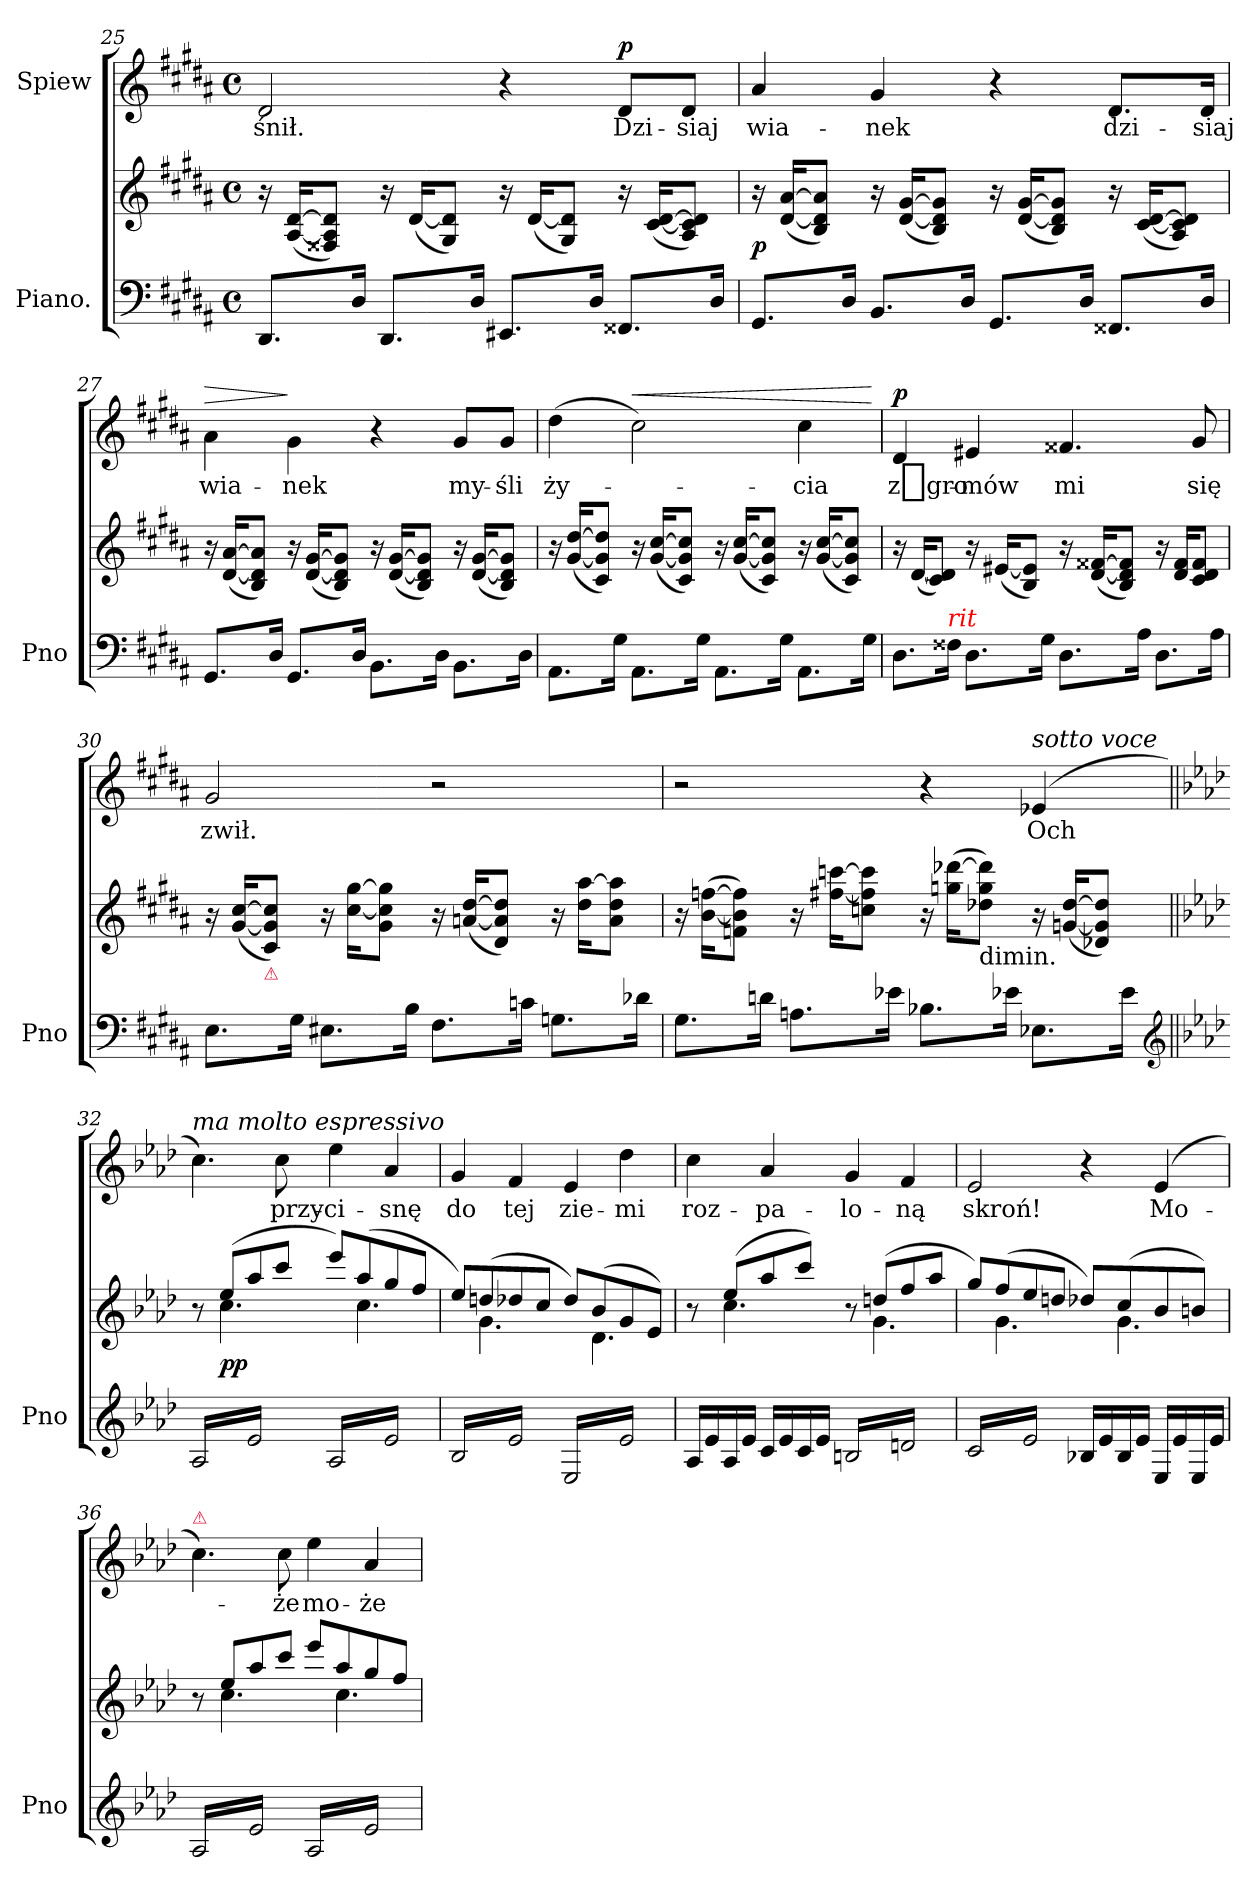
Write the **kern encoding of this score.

**kern	**kern	**dynam	**kern	**text	**dynam
*part2	*part2	*part2	*part1	*part1	*part1
*staff3	*staff2	*staff2/3	*staff1	*staff1	*staff1
*I"Piano.	*	*	*I"Spiew	*	*
*I'Pno	*	*	*	*	*
*clefF4	*clefG2	*	*clefG2	*	*
*k[f#c#g#d#a#]	*k[f#c#g#d#a#]	*	*k[f#c#g#d#a#]	*	*
*g#:	*g#:	*	*g#:	*	*
*M4/4	*M4/4	*	*M4/4	*	*
*met(c)	*met(c)	*	*met(c)	*	*
=25	=25	=25	=25	=25	=25
8.DD#/L	16r	.	2d#/	śnił.	.
.	([16A#/ [16d#/KL	.	.	.	.
.	8F##X/ 8A#]/ 8d#]/J)	.	.	.	.
16D#/Jk	.	.	.	.	.
8.DD#/L	16r	.	.	.	.
.	([16d#/KL	.	.	.	.
.	8G#/ 8d#]/J)	.	.	.	.
16D#/Jk	.	.	.	.	.
8.EE#X/L	16r	.	4r	.	.
.	([16d#/KL	.	.	.	.
.	8G#/ 8d#]/J)	.	.	.	.
16D#/Jk	.	.	.	.	.
!	!	!	!	!	!LO:DY:a
8.FF##X/L	16r	.	8d#/L	Dzi-	p
.	([16c#/ [16d#/KL	.	.	.	.
.	8A#/ 8c#]/ 8d#]/J)	.	8d#/J	-siaj	.
16D#/Jk	.	.	.	.	.
=26	=26	=26	=26	=26	=26
8.GG#/L	16r	p	4a#/	wia-	.
.	([16d#/ [16a#/KL	.	.	.	.
.	8B/ 8d#]/ 8a#]/J)	.	.	.	.
16D#/Jk	.	.	.	.	.
8.BB/L	16r	.	4g#/	-nek	.
.	([16d#/ [16g#/KL	.	.	.	.
.	8B/ 8d#]/ 8g#]/J)	.	.	.	.
16D#/Jk	.	.	.	.	.
8.GG#/L	16r	.	4r	.	.
.	([16d#/ [16g#/KL	.	.	.	.
.	8B/ 8d#]/ 8g#]/J)	.	.	.	.
16D#/Jk	.	.	.	.	.
8.FF##X/L	16r	.	8.d#/L	dzi-	.
.	([16c#/ [16d#/KL	.	.	.	.
.	8A#/ 8c#]/ 8d#]/J)	.	.	.	.
16D#/Jk	.	.	16d#/Jk	-siaj	.
=27	=27	=27	=27	=27	=27
!	!	!	!	!	!LO:HP:a
8.GG#/L	16r	.	4a#\	wia-	>
.	([16d#/ [16a#/KL	.	.	.	.
.	8B/ 8d#]/ 8a#]/J)	.	.	.	.
16D#/Jk	.	.	.	.	.
8.GG#/L	16r	.	4g#\	-nek	]
.	([16d#/ [16g#/KL	.	.	.	.
.	8B/ 8d#]/ 8g#]/J)	.	.	.	.
16D#/Jk	.	.	.	.	.
8.BB\L	16r	.	4r	.	.
.	([16d#/ [16g#/KL	.	.	.	.
.	8B/ 8d#]/ 8g#]/J)	.	.	.	.
16D#\Jk	.	.	.	.	.
8.BB\L	16r	.	8g#/L	my-	.
.	([16d#/ [16g#/KL	.	.	.	.
.	8B/ 8d#]/ 8g#]/J)	.	8g#/J	-śli	.
16D#\Jk	.	.	.	.	.
=28	=28	=28	=28	=28	=28
8.AA#\L	16r	.	(4dd#\	ży-	.
.	([16g#/ [16dd#/KL	.	.	.	.
.	8c#/ 8g#]/ 8dd#]/J)	.	.	.	.
16G#\Jk	.	.	.	.	.
!	!	!	!	!	!LO:HP:a
8.AA#\L	16r	.	2cc#\)	.	<
.	([16g#/ [16cc#/KL	.	.	.	.
.	8c#/ 8g#]/ 8cc#]/J)	.	.	.	.
16G#\Jk	.	.	.	.	.
8.AA#\L	16r	.	.	.	.
.	([16g#/ [16cc#/KL	.	.	.	.
.	8c#/ 8g#]/ 8cc#]/J)	.	.	.	.
16G#\Jk	.	.	.	.	.
8.AA#\L	16r	.	4cc#\	-cia	.
.	([16g#/ [16cc#/KL	.	.	.	.
.	8c#/ 8g#]/ 8cc#]/J)	.	.	.	.
16G#\Jk	.	.	.	.	.
.	.	.	.	.	[
=29	=29	=29	=29	=29	=29
!	!	!	!	!	!LO:DY:a
8.D#\L	16r	.	4d#/	z_gro-	p
.	([16d#/KL	.	.	.	.
.	8c#/ 8d#]/J)	.	.	.	.
!LO:TX:a:i:color=red:t=rit	!	!	!	!	!
16F##X\Jk	.	.	.	.	.
8.D#\L	16r	.	4e#X/	-mów	.
.	([16e#X/KL	.	.	.	.
.	8B/ 8e#]/J)	.	.	.	.
16G#\Jk	.	.	.	.	.
8.D#\L	16r	.	4.f##X/	mi	.
.	([16d#/ [16f##X/KL	.	.	.	.
.	8B/ 8d#]/ 8f##]/J)	.	.	.	.
16A#\Jk	.	.	.	.	.
8.D#\L	16r	.	.	.	.
.	16d#/ 16f##/KL	.	.	.	.
.	8c#/ 8d#/ 8f##/J	.	8g#/	się	.
16A#\Jk	.	.	.	.	.
=30	=30	=30	=30	=30	=30
8.E\L	16r	.	2g#/	zwił.	.
.	([16g#/ [16cc#/KL	.	.	.	.
!	!LO:TX:b:Bi:color=crimson:t=⚠	!	!	!	!
.	8c#/ 8g#]/ 8cc#]/J)	.	.	.	.
16G#\Jk	.	.	.	.	.
8.E#X\L	16r	.	.	.	.
.	[16cc#\ [16gg#\KL	.	.	.	.
.	8g#\ 8cc#]\ 8gg#]\J	.	.	.	.
16B\Jk	.	.	.	.	.
8.F#\L	16r	.	2r	.	.
.	([16an/ [16dd#/KL	.	.	.	.
.	8d#/ 8a]/ 8dd#]/J)	.	.	.	.
16cn\Jk	.	.	.	.	.
8.Gn\L	16r	.	.	.	.
.	16dd#\ [16aa#\KL	.	.	.	.
.	8a\ 8dd#\ 8aa#]\J	.	.	.	.
16d-X\Jk	.	.	.	.	.
=31	=31	=31	=31	=31	=31
8.G#\L	16r	.	2r	.	.
.	(<[16b\ [16ffn\KL	.	.	.	.
.	8fn\ 8b]\ 8ff]\J)	.	.	.	.
16dn\Jk	.	.	.	.	.
8.An\L	16r	.	.	.	.
.	[16ff#X\ [16cccn\KL	.	.	.	.
.	8ccn\ 8ff#]\ 8ccc]\J	.	.	.	.
16e-X\Jk	.	.	.	.	.
8.B-X\L	16r	.	4r	.	.
.	(<16ggn\ [16ddd-X\KL	.	.	.	.
!	!LO:TX:c:t=dimin.	!	!	!	!
.	8dd-X\ 8gg\ 8ddd-]\J)	.	.	.	.
16e-X\Jk	.	.	.	.	.
!	!	!	!LO:TX:a:i:t=sotto voce	!	!
8.E-X\L	16r	.	(4e-X/	Och	.
.	([16gn/ [16dd-/KL	.	.	.	.
.	8d-X/ 8g]/ 8dd-]/J)	.	.	.	.
16e-\Jk	.	.	.	.	.
*clefG2	*	*	*	*	*
=32||	=32||	=32||	=32||	=32||	=32||
*k[b-e-a-d-]	*k[b-e-a-d-]	*	*k[b-e-a-d-]	*	*
*	*^	*	*	*	*
!	!	!	!	!LO:TX:a:i:t=ma molto espressivo	!	!
*tremolo	*	*	*	*	*	*
16A-/LL	8r	8ryy	.	4.cc\)	.	.
16e-/	.	.	.	.	.	.
16A-/	(8ee-/L	4.cc\	pp	.	.	.
16e-/	.	.	.	.	.	.
16A-/	8aa-/	.	.	.	.	.
16e-/	.	.	.	.	.	.
16A-/	8ccc/J	.	.	8cc\	przy-	.
16e-/JJ	.	.	.	.	.	.
16A-/LL	8eee-/L)	8ryy	.	4ee-\	-ci-	.
16e-/	.	.	.	.	.	.
16A-/	(8aa-/	4.cc\	.	.	.	.
16e-/	.	.	.	.	.	.
16A-/	8gg/	.	.	4a-/	-snę	.
16e-/	.	.	.	.	.	.
16A-/	8ff/J	.	.	.	.	.
16e-/JJ	.	.	.	.	.	.
=33	=33	=33	=33	=33	=33	=33
16B-/LL	8ee-/L)	8ryy	.	4g/	do	.
16e-/	.	.	.	.	.	.
16B-/	(8ddn/	4.g\	.	.	.	.
16e-/	.	.	.	.	.	.
16B-/	8dd-X/	.	.	4f/	tej	.
16e-/	.	.	.	.	.	.
16B-/	8cc/J	.	.	.	.	.
16e-/JJ	.	.	.	.	.	.
16E-/LL	8dd-/L)	8ryy	.	4e-/	zie-	.
16e-/	.	.	.	.	.	.
16E-/	(8b-/	4.d-\	.	.	.	.
16e-/	.	.	.	.	.	.
16E-/	8g/	.	.	4dd-\	-mi	.
16e-/	.	.	.	.	.	.
16E-/	8e-/J)	.	.	.	.	.
16e-/JJ	.	.	.	.	.	.
*Xtremolo	*	*	*	*	*	*
=34	=34	=34	=34	=34	=34	=34
16A-/LL	8r	8ryy	.	4cc\	roz-	.
16e-/	.	.	.	.	.	.
16A-/	(8ee-/L	4.cc\	.	.	.	.
16e-/JJ	.	.	.	.	.	.
16c/LL	8aa-/	.	.	4a-/	-pa-	.
16e-/	.	.	.	.	.	.
16c/	8ccc/J)	.	.	.	.	.
16e-/JJ	.	.	.	.	.	.
*tremolo	*	*	*	*	*	*
16Bn/LL	8r	8ryy	.	4g/	-lo-	.
16d/	.	.	.	.	.	.
16Bn/	(8ddn/L	4.g\	.	.	.	.
16d/	.	.	.	.	.	.
16Bn/	8ff/	.	.	4f/	-ną	.
16d/	.	.	.	.	.	.
16Bn/	8aa-/J	.	.	.	.	.
16d/JJ	.	.	.	.	.	.
=35	=35	=35	=35	=35	=35	=35
16c/LL	8gg/L)	8ryy	.	2e-/	skroń!	.
16e-/	.	.	.	.	.	.
16c/	(8ff/	4.g\	.	.	.	.
16e-/	.	.	.	.	.	.
16c/	8ee-/	.	.	.	.	.
16e-/	.	.	.	.	.	.
16c/	8ddn/J	.	.	.	.	.
16e-/JJ	.	.	.	.	.	.
*Xtremolo	*	*	*	*	*	*
16B-X/LL	8dd-X/L)	8ryy	.	4r	.	.
16e-/	.	.	.	.	.	.
16B-/	(8cc/	4.g\	.	.	.	.
16e-/JJ	.	.	.	.	.	.
16E-/LL	8b-/	.	.	(4e-/	Mo-	.
16e-/	.	.	.	.	.	.
16E-/	8bn/J)	.	.	.	.	.
16e-/JJ	.	.	.	.	.	.
=36	=36	=36	=36	=36	=36	=36
!	!	!	!	!LO:TX:a:color=crimson:t=⚠	!	!
*tremolo	*	*	*	*	*	*
16A-/LL	8r	8ryy	.	4.cc\)	.	.
16e-/	.	.	.	.	.	.
16A-/	8ee-/L	4.cc\	.	.	.	.
16e-/	.	.	.	.	.	.
16A-/	8aa-/	.	.	.	.	.
16e-/	.	.	.	.	.	.
16A-/	8ccc/J	.	.	8cc\	-że	.
16e-/JJ	.	.	.	.	.	.
16A-/LL	8eee-/L	8ryy	.	4ee-\	mo-	.
16e-/	.	.	.	.	.	.
16A-/	8aa-/	4.cc\	.	.	.	.
16e-/	.	.	.	.	.	.
16A-/	8gg/	.	.	4a-/	-że	.
16e-/	.	.	.	.	.	.
16A-/	8ff/J	.	.	.	.	.
16e-/JJ	.	.	.	.	.	.
*Xtremolo	*	*	*	*	*	*
.	.	.	.	.	.	.
.	.	.	.	.	.	.
.	.	.	.	.	.	.
.	.	.	.	.	.	.
*	*v	*v	*	*	*	*
=	=	=	=	=	=
*-	*-	*-	*-	*-	*-
